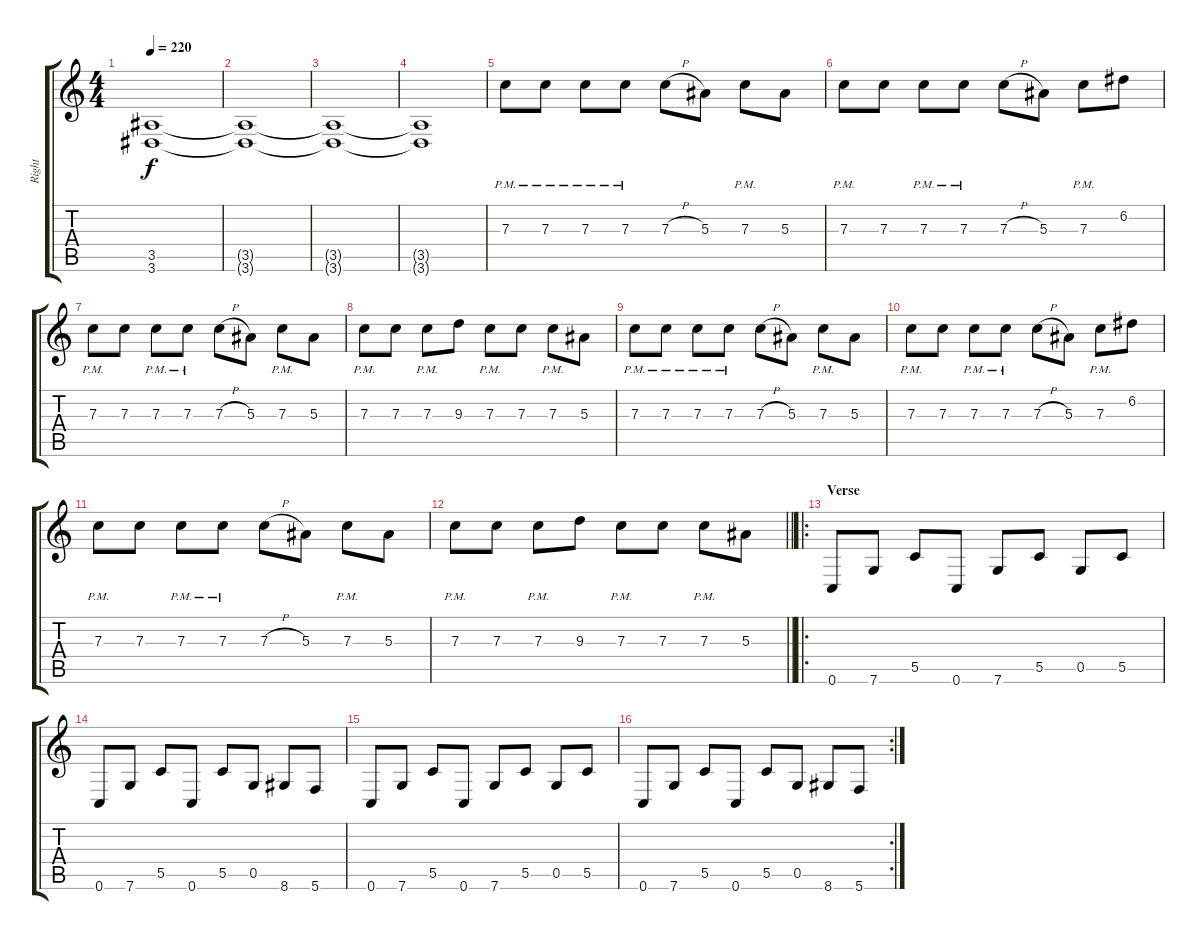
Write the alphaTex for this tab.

\track ("Right" "Right") {instrument distortionguitar}
\staff {score tabs}
\tuning (D4 A3 F3 C3 G2 C2) {hide}
\ts (4 4)
\tempo 220
\clef g2
\ks c
(3.5 3.6).1{dy f} |
(3.5{t} 3.6{t}).1 |
(3.5{t} 3.6{t}).1 |
(3.5{t} 3.6{t}).1 |
7.3{pm}.8 7.3{pm}.8 7.3{pm}.8 7.3{pm}.8 7.3{h}.8 5.3.8 7.3{pm}.8 5.3.8 |
7.3{pm}.8 7.3.8 7.3{pm}.8 7.3{pm}.8 7.3{h}.8 5.3.8 7.3{pm}.8 6.2.8 |
7.3{pm}.8 7.3.8 7.3{pm}.8 7.3{pm}.8 7.3{h}.8 5.3.8 7.3{pm}.8 5.3.8 |
7.3{pm}.8 7.3.8 7.3{pm}.8 9.3.8 7.3{pm}.8 7.3.8 7.3{pm}.8 5.3.8 |
7.3{pm}.8 7.3{pm}.8 7.3{pm}.8 7.3{pm}.8 7.3{h}.8 5.3.8 7.3{pm}.8 5.3.8 |
7.3{pm}.8 7.3.8 7.3{pm}.8 7.3{pm}.8 7.3{h}.8 5.3.8 7.3{pm}.8 6.2.8 |
7.3{pm}.8 7.3.8 7.3{pm}.8 7.3{pm}.8 7.3{h}.8 5.3.8 7.3{pm}.8 5.3.8 |
\barLineRight lightlight
7.3{pm}.8 7.3.8 7.3{pm}.8 9.3.8 7.3{pm}.8 7.3.8 7.3{pm}.8 5.3.8 |
\ro
\section ("" "Verse")
0.6.8 7.6.8 5.5.8 0.6.8 7.6.8 5.5.8 0.5.8 5.5.8 |
0.6.8 7.6.8 5.5.8 0.6.8 5.5.8 0.5.8 8.6.8 5.6.8 |
0.6.8 7.6.8 5.5.8 0.6.8 7.6.8 5.5.8 0.5.8 5.5.8 |
\rc 2
0.6.8 7.6.8 5.5.8 0.6.8 5.5.8 0.5.8 8.6.8 5.6.8
